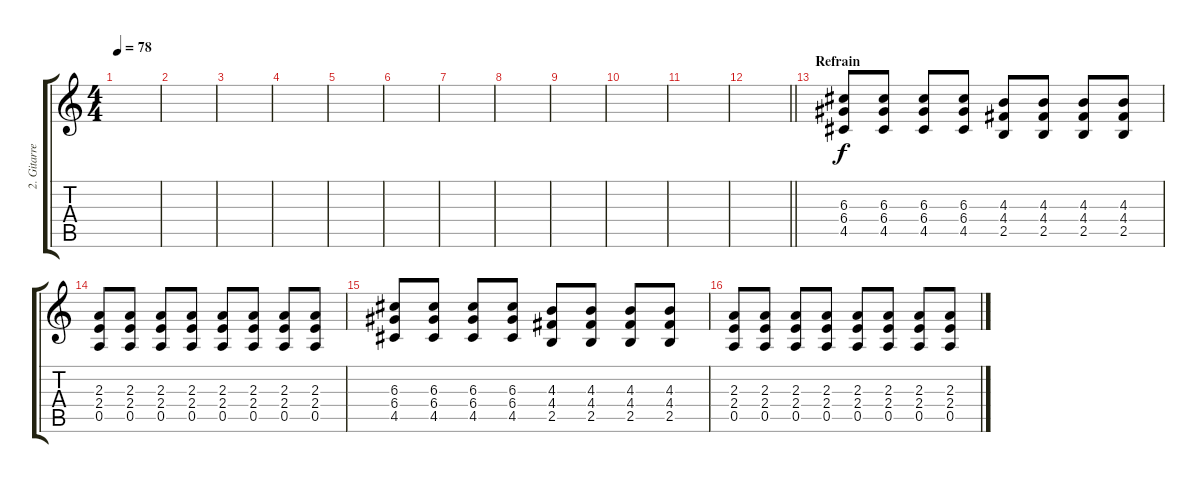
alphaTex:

\track ("2. Gitarre" "2. Gitarre") {instrument acousticguitarnylon}
\staff {score tabs}
\tuning (E4 B3 G3 D3 A2 E2) {hide}
\ts (4 4)
\tempo 78
\clef g2
\ks c
|
|
|
|
|
|
|
|
|
|
|
\barLineRight lightlight
|
\section ("" "Refrain")
(6.3 6.4 4.5).8 (6.3 6.4 4.5).8 (6.3 6.4 4.5).8 (6.3 6.4 4.5).8 (4.3 4.4 2.5).8 (4.3 4.4 2.5).8 (4.3 4.4 2.5).8 (4.3 4.4 2.5).8 |
(2.3 2.4 0.5).8 (2.3 2.4 0.5).8 (2.3 2.4 0.5).8 (2.3 2.4 0.5).8 (2.3 2.4 0.5).8 (2.3 2.4 0.5).8 (2.3 2.4 0.5).8 (2.3 2.4 0.5).8 |
(6.3 6.4 4.5).8 (6.3 6.4 4.5).8 (6.3 6.4 4.5).8 (6.3 6.4 4.5).8 (4.3 4.4 2.5).8 (4.3 4.4 2.5).8 (4.3 4.4 2.5).8 (4.3 4.4 2.5).8 |
(2.3 2.4 0.5).8 (2.3 2.4 0.5).8 (2.3 2.4 0.5).8 (2.3 2.4 0.5).8 (2.3 2.4 0.5).8 (2.3 2.4 0.5).8 (2.3 2.4 0.5).8 (2.3 2.4 0.5).8
